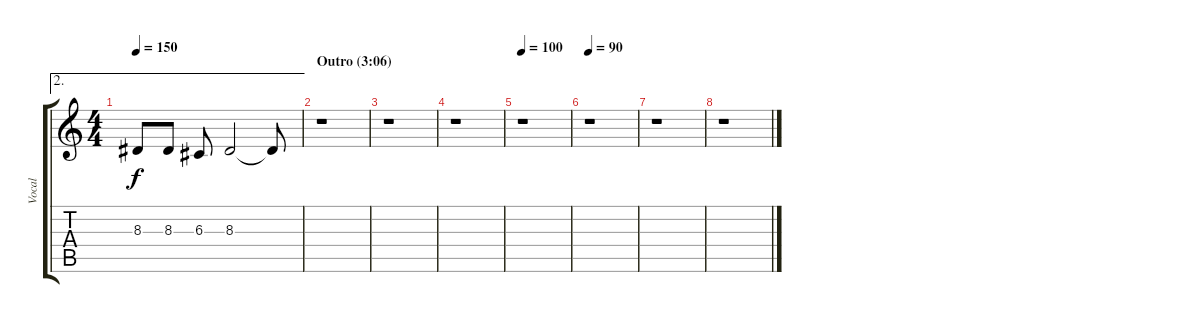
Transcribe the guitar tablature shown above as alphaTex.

\track ("Vocal" "Vocal") {instrument clarinet}
\staff {score tabs}
\tuning (E4 B3 G3 D3 A2 E2) {hide}
\ae 2
\ts (4 4)
\tempo 150
\clef g2
\ks c
8.3.8{dy f} 8.3.8 6.3.8 8.3.2 8.3{t}.8 |
\section ("" "Outro (3:06)")
r.1 |
r.1 |
r.1 |
\tempo 100
r.1 |
\tempo 90
r.1 |
r.1 |
r.1
